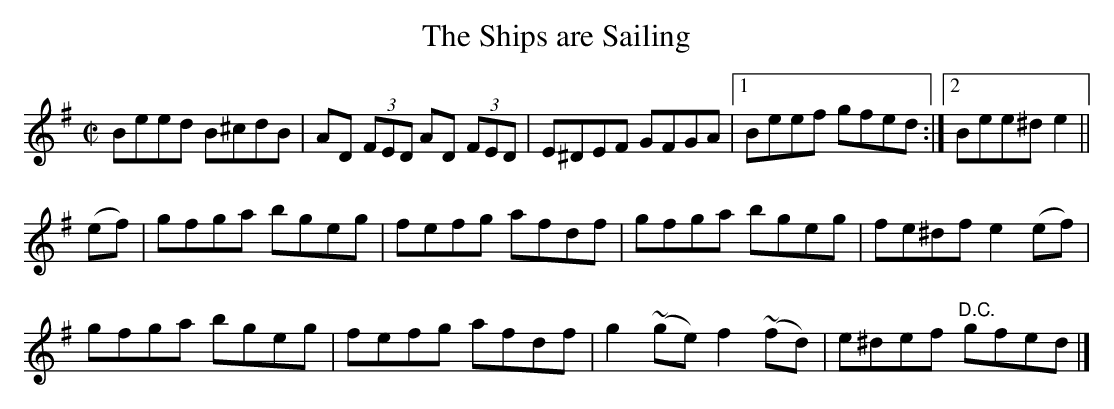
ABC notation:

X:1
T: The Ships are Sailing
M: C|
L: 1/8
K: Em
Beed B^cdB | AD (3FED AD (3FED | E^DEF GFGA |1 Beef gfed :|2 Bee^de2 ||
(ef) | gfga bgeg | fefg afdf | gfga bgeg | fe^dfe2(ef) |
gfga bgeg | fefg afdf | g2~(ge)f2~(fd) | e^def "D.C."gfed |]
